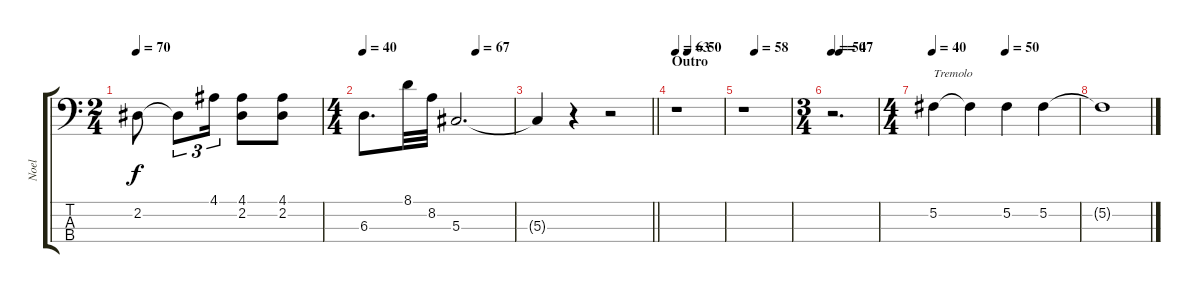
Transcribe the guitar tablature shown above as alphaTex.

\track ("Noel" "Noel") {instrument electricbasspick}
\staff {score tabs}
\tuning (Gb2 Db2 Ab1 Eb1) {hide}
\ts (2 4)
\tempo 70
\clef f4
\ks c
2.2.8{dy f} 2.2{t}.8{tu (3 2)} 4.1.16{tu (3 2)} (4.1 2.2).8 (4.1 2.2).8 |
\ts (4 4)
\tempo 40
\tempo (67 0.75)
6.3.8{d} 8.1.32 8.2.32 5.3.2{d} |
\barLineRight lightlight
5.3{t}.4 r.4 r.2 |
\section ("" "Outro")
\tempo 63
\tempo (50 0.25)
r.1 |
\tempo (58 0.25)
r.1 |
\ts (3 4)
\tempo 50
\tempo (47 0.16666666666666666)
r.2{d} |
\ts (4 4)
\tempo 40
\tempo (50 0.5)
5.2.4{txt "Tremolo"} 5.2{t}.4 5.2.4 5.2.4 |
5.2{t}.1
